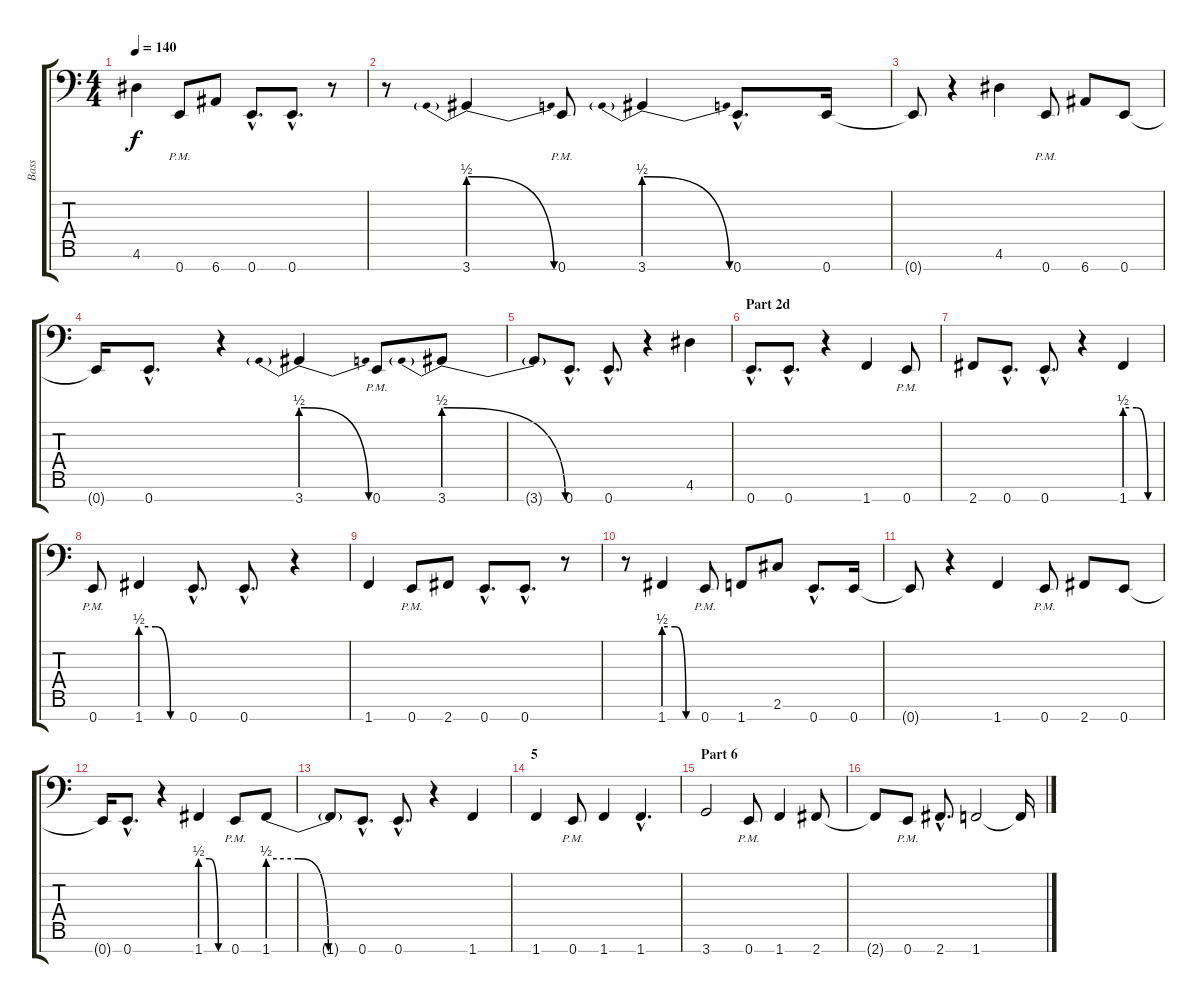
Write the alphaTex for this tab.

\track ("Bass" "Bass") {instrument electricbasspick}
\staff {score tabs}
\tuning (B3 G3 D3 A2 E2 B1 E1) {hide}
\ts (4 4)
\tempo 140
\clef f4
\ks c
4.6.4{dy f} 0.7{pm}.8 6.7.8 0.7{hac}.8{d} 0.7{hac}.8{d} r.8 |
r.8 3.7{be (prebendrelease 0 2 60 0)}.4 0.7{pm}.8 3.7{be (prebendrelease 0 2 60 0)}.4 0.7{hac}.8{d} 0.7.16 |
0.7{t}.8 r.4 4.6.4 0.7{pm}.8 6.7.8 0.7.8 |
0.7{t}.16 0.7{hac}.8{d} r.4 3.7{be (prebendrelease 0 2 60 0)}.4 0.7{pm}.8 3.7{be (prebendrelease 0 2 60 0)}.8 |
3.7{t}.8 0.7{hac}.8{d} 0.7{hac}.8{d} r.4 4.6.4 |
\section ("" "Part 2d")
0.7{hac}.8{d} 0.7{hac}.8{d} r.4 1.7.4 0.7{pm}.8 |
2.7.8 0.7{hac}.8{d} 0.7{hac}.8{d} r.4 1.7{be (custom 0 2 20 2 40 0 60 0)}.4 |
0.7{pm}.8 1.7{be (custom 0 2 20 2 40 0 60 0)}.4 0.7{hac}.8{d} 0.7{hac}.8{d} r.4 |
1.7.4 0.7{pm}.8 2.7.8 0.7{hac}.8{d} 0.7{hac}.8{d} r.8 |
r.8 1.7{be (custom 0 2 20 2 40 0 60 0)}.4 0.7{pm}.8 1.7.8 2.6.8 0.7{hac}.8{d} 0.7.16 |
0.7{t}.8 r.4 1.7.4 0.7{pm}.8 2.7.8 0.7.8 |
0.7{t}.16 0.7{hac}.8{d} r.4 1.7{be (custom 0 2 20 2 40 0 60 0)}.4 0.7{pm}.8 1.7{be (custom 0 2 20 2 40 0 60 0)}.8 |
1.7{t}.8 0.7{hac}.8{d} 0.7{hac}.8{d} r.4 1.7.4 |
\section ("" "5")
1.7.4 0.7{pm}.8 1.7.4 1.7{hac}.4{d} |
\section ("" "Part 6")
3.7.2 0.7{pm}.8 1.7.4 2.7.8 |
2.7{t}.8 0.7{pm}.8 2.7{hac}.8{d} 1.7.2 1.7{t}.16
